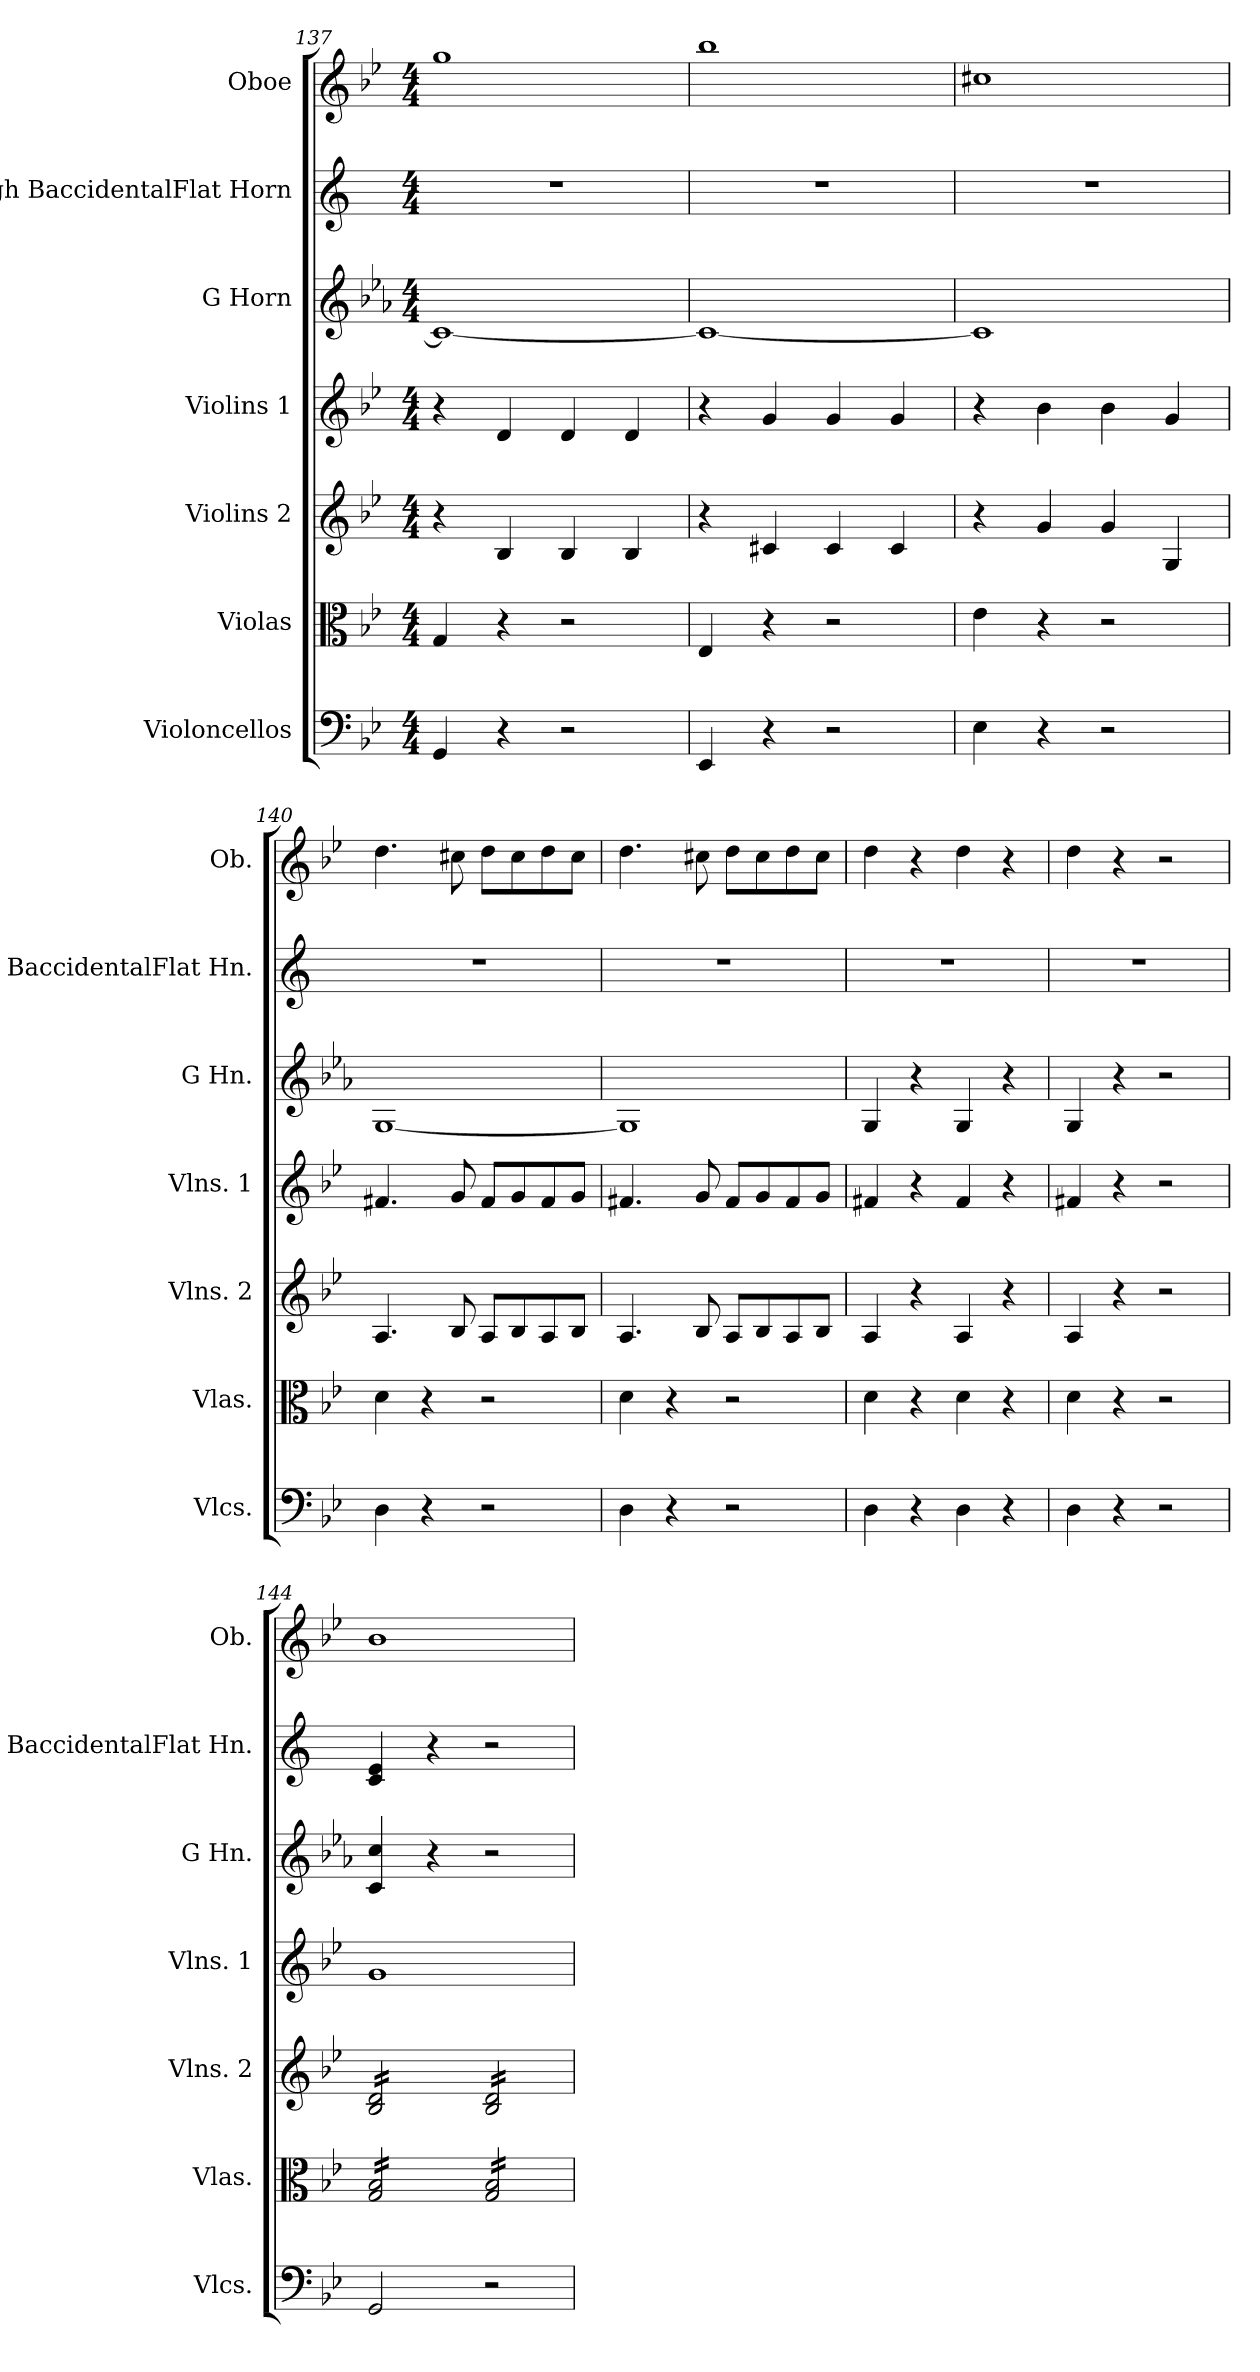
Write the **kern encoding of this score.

**kern	**kern	**kern	**kern	**kern	**kern	**kern
*part7	*part6	*part5	*part4	*part3	*part2	*part1
*staff7	*staff6	*staff5	*staff4	*staff3	*staff2	*staff1
*I"Violoncellos	*I"Violas	*I"Violins 2	*I"Violins 1	*I"G Horn	*I"High BaccidentalFlat Horn	*I"Oboe
*I'Vlcs.	*I'Vlas.	*I'Vlns. 2	*I'Vlns. 1	*I'G Hn.	*I'H. BaccidentalFlat Hn.	*I'Ob.
!!LO:PB:g=z
*clefF4	*clefC3	*clefG2	*clefG2	*clefG2	*clefG2	*clefG2
*	*	*	*	*ITrd3c5	*ITrd1c2	*
*k[b-e-]	*k[b-e-]	*k[b-e-]	*k[b-e-]	*k[b-e-]	*k[b-e-]	*k[b-e-]
*M4/4	*M4/4	*M4/4	*M4/4	*M4/4	*M4/4	*M4/4
=137	=137	=137	=137	=137	=137	=137
4GG/	4G/	4r	4r	1G_	1r	1gg
4r	4r	4B-/	4d/	.	.	.
2r	2r	4B-/	4d/	.	.	.
.	.	4B-/	4d/	.	.	.
=138	=138	=138	=138	=138	=138	=138
4EE-i/	4E-i/	4r	4r	1Gj_	1r	1bb-Z
4r	4r	4c#X/	4g/	.	.	.
2r	2r	4c#/	4g/	.	.	.
.	.	4c#/	4g/	.	.	.
=139	=139	=139	=139	=139	=139	=139
4E-i\	4e-i\	4r	4r	1Gj]	1r	1cc#XV
4r	4r	4g/	4b-\	.	.	.
2r	2r	4g/	4b-\	.	.	.
.	.	4G/	4g/	.	.	.
=140	=140	=140	=140	=140	=140	=140
4Di\	4di\	4.AZ/	4.f#Xj/	[1Di	1r	4.ddi\
4r	4r	.	.	.	.	.
.	.	8B-j/	8gi/	.	.	8cc#XZ\
2r	2r	8AZ/L	8f#j/L	.	.	8ddi\L
.	.	8B-j/	8gi/	.	.	8cc#Z\
.	.	8AZ/	8f#j/	.	.	8ddi\
.	.	8B-j/J	8gi/J	.	.	8cc#Z\J
!!LO:LB:g=z
=141	=141	=141	=141	=141	=141	=141
4Di\	4di\	4.AZ/	4.f#Xj/	1Di]	1r	4.ddi\
4r	4r	.	.	.	.	.
.	.	8B-j/	8gi/	.	.	8cc#XZ\
2r	2r	8AZ/L	8f#j/L	.	.	8ddi\L
.	.	8B-j/	8gi/	.	.	8cc#Z\
.	.	8AZ/	8f#j/	.	.	8ddi\
.	.	8B-j/J	8gi/J	.	.	8cc#Z\J
=142	=142	=142	=142	=142	=142	=142
4Di\	4di\	4AZ/	4f#Xj/	4Di/	1r	4ddi\
4r	4r	4r	4r	4r	.	4r
4Di\	4di\	4AZ/	4f#j/	4Di/	.	4ddi\
4r	4r	4r	4r	4r	.	4r
!!LO:PB:g=z
=143	=143	=143	=143	=143	=143	=143
4Di\	4di\	4AZ/	4f#Xj/	4Di/	1r	4ddi\
4r	4r	4r	4r	4r	.	4r
2r	2r	2r	2r	2r	.	2r
=144	=144	=144	=144	=144	=144	=144
*	*tremolo	*	*	*	*	*
*	*	*tremolo	*	*	*	*
2GGi/	16Gi/ 16B-j/LL	16B-j/ 16dZ/LL	1gi	4Gi/ 4gi/	4B-j/ 4dZ/	1b-j
.	16Gi/ 16B-j/	16B-j/ 16dZ/	.	.	.	.
.	16Gi/ 16B-j/	16B-j/ 16dZ/	.	.	.	.
.	16Gi/ 16B-j/	16B-j/ 16dZ/	.	.	.	.
.	16Gi/ 16B-j/	16B-j/ 16dZ/	.	4r	4r	.
.	16Gi/ 16B-j/	16B-j/ 16dZ/	.	.	.	.
.	16Gi/ 16B-j/	16B-j/ 16dZ/	.	.	.	.
.	16Gi/ 16B-j/JJ	16B-j/ 16dZ/JJ	.	.	.	.
2r	16G/ 16B-/LL	16B-/ 16d/LL	.	2r	2r	.
.	16G/ 16B-/	16B-/ 16d/	.	.	.	.
.	16G/ 16B-/	16B-/ 16d/	.	.	.	.
.	16G/ 16B-/	16B-/ 16d/	.	.	.	.
.	16G/ 16B-/	16B-/ 16d/	.	.	.	.
.	16G/ 16B-/	16B-/ 16d/	.	.	.	.
.	16G/ 16B-/	16B-/ 16d/	.	.	.	.
.	16G/ 16B-/JJ	16B-/ 16d/JJ	.	.	.	.
*	*	*Xtremolo	*	*	*	*
*	*Xtremolo	*	*	*	*	*
=	=	=	=	=	=	=
*-	*-	*-	*-	*-	*-	*-
